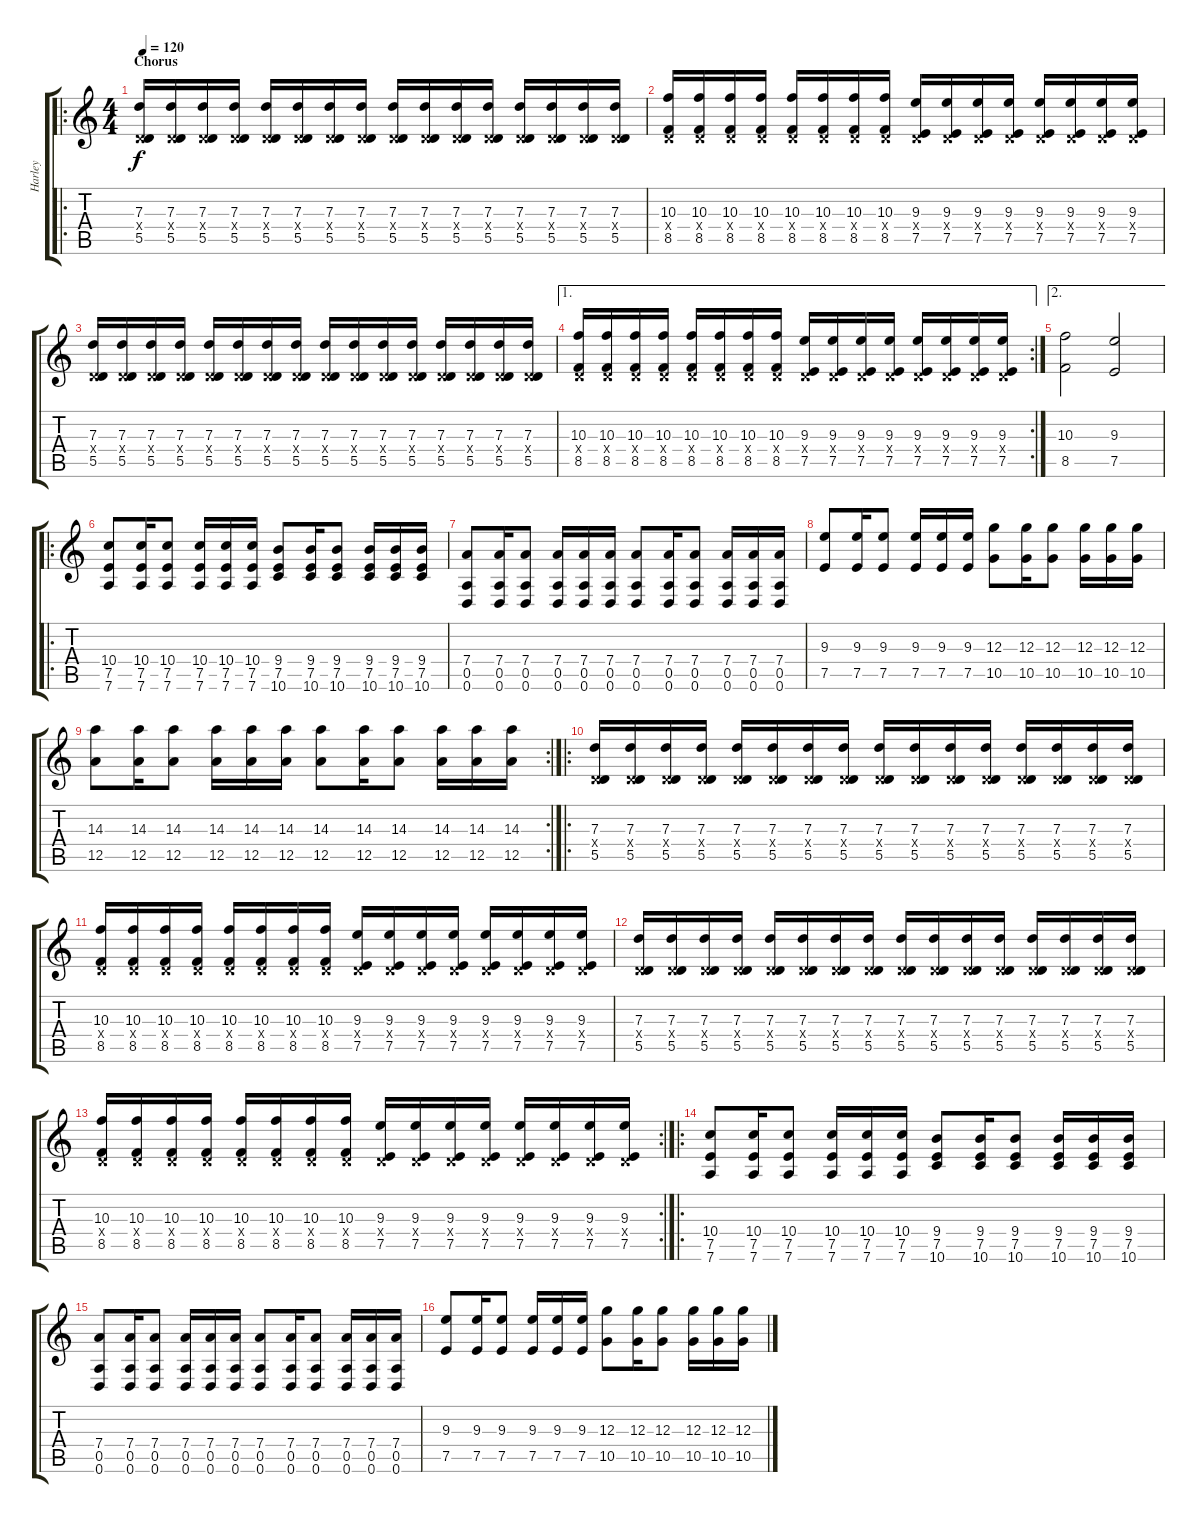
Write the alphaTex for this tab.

\track ("Harley" "Harley") {instrument distortionguitar}
\staff {score tabs}
\tuning (E4 B3 G3 D3 A2 D2) {hide}
\ro
\ts (4 4)
\section ("" "Chorus")
\tempo 120
\clef g2
\ks c
(7.3 0.4{x} 5.5).16{dy f} (7.3 0.4{x} 5.5).16 (7.3 0.4{x} 5.5).16 (7.3 0.4{x} 5.5).16 (7.3 0.4{x} 5.5).16 (7.3 0.4{x} 5.5).16 (7.3 0.4{x} 5.5).16 (7.3 0.4{x} 5.5).16 (7.3 0.4{x} 5.5).16 (7.3 0.4{x} 5.5).16 (7.3 0.4{x} 5.5).16 (7.3 0.4{x} 5.5).16 (7.3 0.4{x} 5.5).16 (7.3 0.4{x} 5.5).16 (7.3 0.4{x} 5.5).16 (7.3 0.4{x} 5.5).16 |
(10.3 0.4{x} 8.5).16 (10.3 0.4{x} 8.5).16 (10.3 0.4{x} 8.5).16 (10.3 0.4{x} 8.5).16 (10.3 0.4{x} 8.5).16 (10.3 0.4{x} 8.5).16 (10.3 0.4{x} 8.5).16 (10.3 0.4{x} 8.5).16 (9.3 0.4{x} 7.5).16 (9.3 0.4{x} 7.5).16 (9.3 0.4{x} 7.5).16 (9.3 0.4{x} 7.5).16 (9.3 0.4{x} 7.5).16 (9.3 0.4{x} 7.5).16 (9.3 0.4{x} 7.5).16 (9.3 0.4{x} 7.5).16 |
(7.3 0.4{x} 5.5).16 (7.3 0.4{x} 5.5).16 (7.3 0.4{x} 5.5).16 (7.3 0.4{x} 5.5).16 (7.3 0.4{x} 5.5).16 (7.3 0.4{x} 5.5).16 (7.3 0.4{x} 5.5).16 (7.3 0.4{x} 5.5).16 (7.3 0.4{x} 5.5).16 (7.3 0.4{x} 5.5).16 (7.3 0.4{x} 5.5).16 (7.3 0.4{x} 5.5).16 (7.3 0.4{x} 5.5).16 (7.3 0.4{x} 5.5).16 (7.3 0.4{x} 5.5).16 (7.3 0.4{x} 5.5).16 |
\ae 1
\rc 2
(10.3 0.4{x} 8.5).16 (10.3 0.4{x} 8.5).16 (10.3 0.4{x} 8.5).16 (10.3 0.4{x} 8.5).16 (10.3 0.4{x} 8.5).16 (10.3 0.4{x} 8.5).16 (10.3 0.4{x} 8.5).16 (10.3 0.4{x} 8.5).16 (9.3 0.4{x} 7.5).16 (9.3 0.4{x} 7.5).16 (9.3 0.4{x} 7.5).16 (9.3 0.4{x} 7.5).16 (9.3 0.4{x} 7.5).16 (9.3 0.4{x} 7.5).16 (9.3 0.4{x} 7.5).16 (9.3 0.4{x} 7.5).16 |
\ae 2
(10.3 8.5).2 (9.3 7.5).2 |
\ro
(10.4 7.5 7.6).8 (10.4 7.5 7.6).16 (10.4 7.5 7.6).8 (10.4 7.5 7.6).16 (10.4 7.5 7.6).16 (10.4 7.5 7.6).16 (9.4 7.5 10.6).8 (9.4 7.5 10.6).16 (9.4 7.5 10.6).8 (9.4 7.5 10.6).16 (9.4 7.5 10.6).16 (9.4 7.5 10.6).16 |
(7.4 0.5 0.6).8 (7.4 0.5 0.6).16 (7.4 0.5 0.6).8 (7.4 0.5 0.6).16 (7.4 0.5 0.6).16 (7.4 0.5 0.6).16 (7.4 0.5 0.6).8 (7.4 0.5 0.6).16 (7.4 0.5 0.6).8 (7.4 0.5 0.6).16 (7.4 0.5 0.6).16 (7.4 0.5 0.6).16 |
(9.3 7.5).8 (9.3 7.5).16 (9.3 7.5).8 (9.3 7.5).16 (9.3 7.5).16 (9.3 7.5).16 (12.3 10.5).8 (12.3 10.5).16 (12.3 10.5).8 (12.3 10.5).16 (12.3 10.5).16 (12.3 10.5).16 |
\rc 2
(14.3 12.5).8 (14.3 12.5).16 (14.3 12.5).8 (14.3 12.5).16 (14.3 12.5).16 (14.3 12.5).16 (14.3 12.5).8 (14.3 12.5).16 (14.3 12.5).8 (14.3 12.5).16 (14.3 12.5).16 (14.3 12.5).16 |
\ro
(7.3 0.4{x} 5.5).16 (7.3 0.4{x} 5.5).16 (7.3 0.4{x} 5.5).16 (7.3 0.4{x} 5.5).16 (7.3 0.4{x} 5.5).16 (7.3 0.4{x} 5.5).16 (7.3 0.4{x} 5.5).16 (7.3 0.4{x} 5.5).16 (7.3 0.4{x} 5.5).16 (7.3 0.4{x} 5.5).16 (7.3 0.4{x} 5.5).16 (7.3 0.4{x} 5.5).16 (7.3 0.4{x} 5.5).16 (7.3 0.4{x} 5.5).16 (7.3 0.4{x} 5.5).16 (7.3 0.4{x} 5.5).16 |
(10.3 0.4{x} 8.5).16 (10.3 0.4{x} 8.5).16 (10.3 0.4{x} 8.5).16 (10.3 0.4{x} 8.5).16 (10.3 0.4{x} 8.5).16 (10.3 0.4{x} 8.5).16 (10.3 0.4{x} 8.5).16 (10.3 0.4{x} 8.5).16 (9.3 0.4{x} 7.5).16 (9.3 0.4{x} 7.5).16 (9.3 0.4{x} 7.5).16 (9.3 0.4{x} 7.5).16 (9.3 0.4{x} 7.5).16 (9.3 0.4{x} 7.5).16 (9.3 0.4{x} 7.5).16 (9.3 0.4{x} 7.5).16 |
(7.3 0.4{x} 5.5).16 (7.3 0.4{x} 5.5).16 (7.3 0.4{x} 5.5).16 (7.3 0.4{x} 5.5).16 (7.3 0.4{x} 5.5).16 (7.3 0.4{x} 5.5).16 (7.3 0.4{x} 5.5).16 (7.3 0.4{x} 5.5).16 (7.3 0.4{x} 5.5).16 (7.3 0.4{x} 5.5).16 (7.3 0.4{x} 5.5).16 (7.3 0.4{x} 5.5).16 (7.3 0.4{x} 5.5).16 (7.3 0.4{x} 5.5).16 (7.3 0.4{x} 5.5).16 (7.3 0.4{x} 5.5).16 |
\rc 2
(10.3 0.4{x} 8.5).16 (10.3 0.4{x} 8.5).16 (10.3 0.4{x} 8.5).16 (10.3 0.4{x} 8.5).16 (10.3 0.4{x} 8.5).16 (10.3 0.4{x} 8.5).16 (10.3 0.4{x} 8.5).16 (10.3 0.4{x} 8.5).16 (9.3 0.4{x} 7.5).16 (9.3 0.4{x} 7.5).16 (9.3 0.4{x} 7.5).16 (9.3 0.4{x} 7.5).16 (9.3 0.4{x} 7.5).16 (9.3 0.4{x} 7.5).16 (9.3 0.4{x} 7.5).16 (9.3 0.4{x} 7.5).16 |
\ro
(10.4 7.5 7.6).8 (10.4 7.5 7.6).16 (10.4 7.5 7.6).8 (10.4 7.5 7.6).16 (10.4 7.5 7.6).16 (10.4 7.5 7.6).16 (9.4 7.5 10.6).8 (9.4 7.5 10.6).16 (9.4 7.5 10.6).8 (9.4 7.5 10.6).16 (9.4 7.5 10.6).16 (9.4 7.5 10.6).16 |
(7.4 0.5 0.6).8 (7.4 0.5 0.6).16 (7.4 0.5 0.6).8 (7.4 0.5 0.6).16 (7.4 0.5 0.6).16 (7.4 0.5 0.6).16 (7.4 0.5 0.6).8 (7.4 0.5 0.6).16 (7.4 0.5 0.6).8 (7.4 0.5 0.6).16 (7.4 0.5 0.6).16 (7.4 0.5 0.6).16 |
(9.3 7.5).8 (9.3 7.5).16 (9.3 7.5).8 (9.3 7.5).16 (9.3 7.5).16 (9.3 7.5).16 (12.3 10.5).8 (12.3 10.5).16 (12.3 10.5).8 (12.3 10.5).16 (12.3 10.5).16 (12.3 10.5).16
